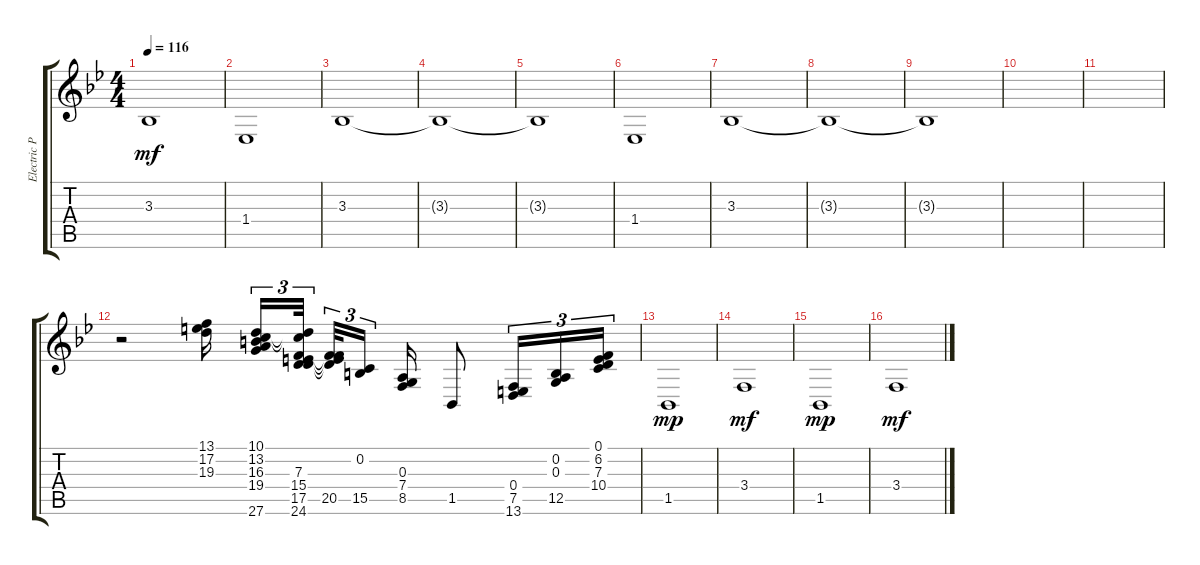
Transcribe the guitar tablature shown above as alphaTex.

\track ("Electric Piano (Staff 1)" "Electric P") {instrument electricpiano1}
\staff {score tabs}
\tuning (E4 B3 G3 D3 A2 E2) {hide}
\ts (4 4)
\tempo 116
\clef g2
\ks bb
3.3{t}.1{dy mf} |
1.4.1 |
3.3.1 |
3.3{t}.1 |
3.3{t}.1 |
1.4.1 |
3.3.1 |
3.3{t}.1 |
3.3{t}.1 |
|
|
r.2 (13.1 17.2 19.3).16 (10.1 13.2 16.3 19.4 27.6).16{tu (3 2)} (10.1{t} 13.2{t} 7.3 15.4 17.5 24.6).32{tu (3 2)} (7.3{t} 15.4{t} 20.5 24.6{t}).32{tu (3 2)} (0.2 15.5).16{tu (3 2)} (0.3 7.4 8.5).16 1.5.8 (0.4 7.5 13.6).16{tu (3 2)} (0.2 0.3 12.5).16{tu (3 2)} (0.1 6.2 7.3 10.4).16{tu (3 2)} |
1.5.1{dy mp} |
3.4.1{dy mf} |
1.5.1{dy mp} |
3.4.1{dy mf}
